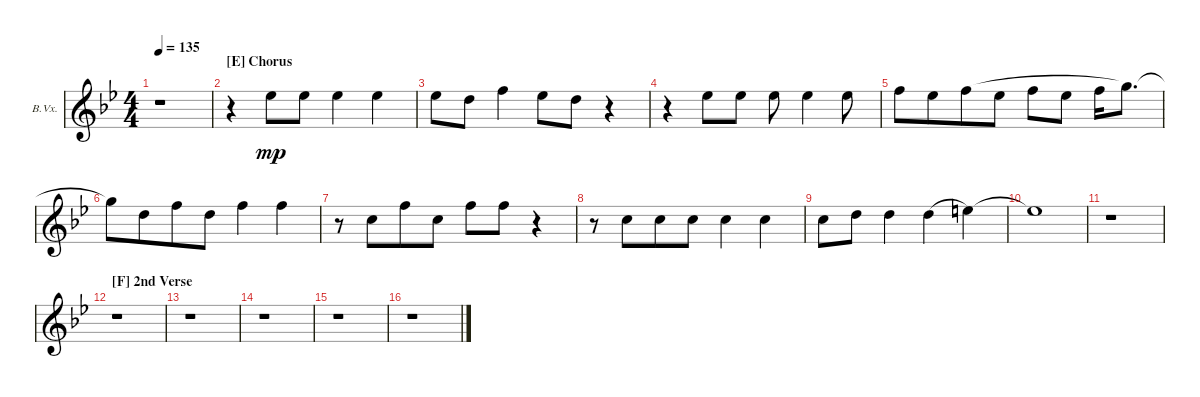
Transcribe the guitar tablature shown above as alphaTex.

\defaultSystemsLayout 4
\bracketExtendMode groupsimilarinstruments
\firstSystemTrackNameOrientation horizontal
\otherSystemsTrackNameOrientation horizontal
\track ("Back Vocals" "B.Vx.") {instrument acousticguitarsteel}
\staff {score}
\tuning (E4 B3 G3 D3 A2 E2)
\ts (4 4)
\tempo 135
\clef g2
\scale
0.333333
\ks bb
r.1{dy mp} |
\section ("E" "Chorus")
\scale
0.333333 r.4 4.2.8 4.2.8 4.2.4 4.2.4 |
\scale
0.333333 4.2.8 3.2.8 1.1.4 4.2.8 3.2.8 r.4 |
\scale
0.333333 r.4 4.2.8 4.2.8 4.2.8 4.2.4 4.2.8 |
\scale
0.333333 6.2.8 4.2.8{beam merge} 6.2.8{legatoorigin} 4.2.8{legatoorigin} 6.2.8{legatoorigin} 4.2.8{legatoorigin} 6.2.16{legatoorigin} 8.2.8{d} |
\scale
0.333333 8.2{t}.8 7.3.8{beam merge} 6.2.8 7.3.8 6.2.4 6.2.4 |
\scale
0.333333 r.8 1.2.8{beam merge} 1.1.8 1.2.8 1.1.8 1.1.8 r.4 |
\scale
0.333333 r.8 1.2.8{beam merge} 1.2.8 1.2.8 1.2.4 1.2.4 |
\scale
0.333333 1.2.8 3.2.8 3.2.4 3.2.4{legatoorigin} 5.2.4 |
\scale
0.333333 5.2{t}.1 |
\scale
0.333333 r.1 |
\section ("F" "2nd Verse")
r.1 |
r.1 |
r.1 |
r.1 |
r.1
